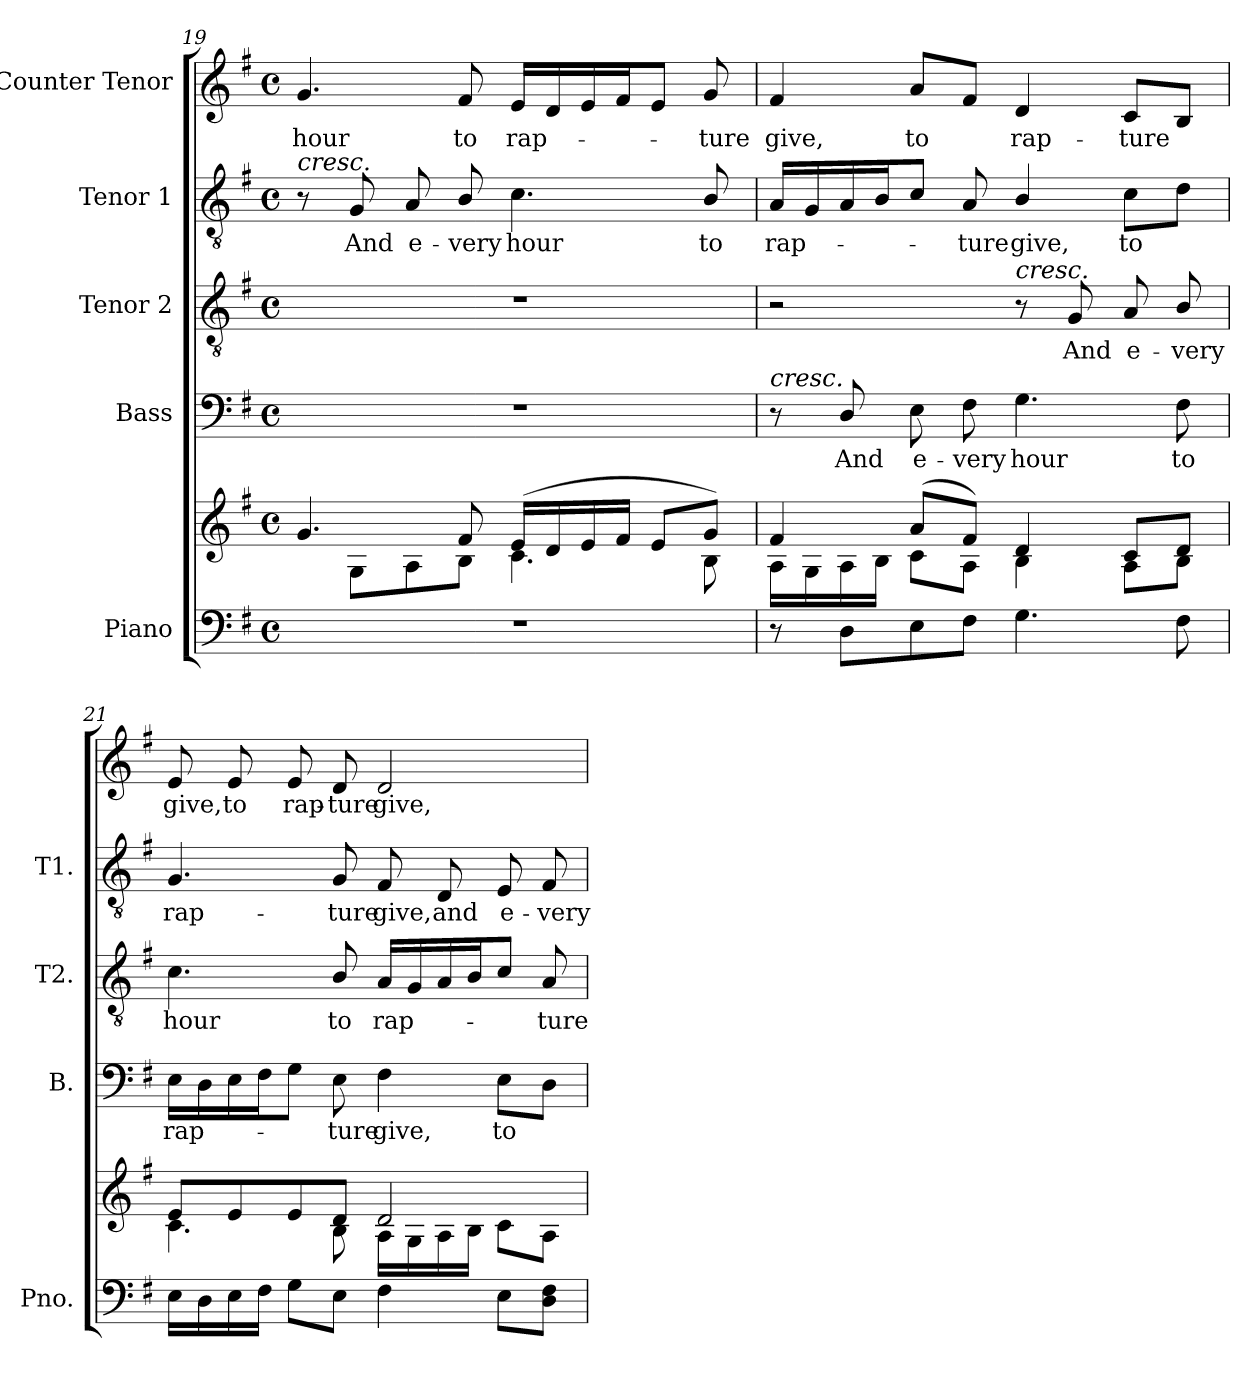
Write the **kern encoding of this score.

**kern	**kern	**kern	**text	**kern	**text	**kern	**text	**kern	**text
*part5	*part5	*part4	*part4	*part3	*part3	*part2	*part2	*part1	*part1
*staff6	*staff5	*staff4	*staff4	*staff3	*staff3	*staff2	*staff2	*staff1	*staff1
*I"Piano	*	*I"Bass	*	*I"Tenor 2	*	*I"Tenor 1	*	*I"Counter Tenor	*
*I'Pno.	*	*I'B.	*	*I'T2.	*	*I'T1.	*	*	*
*clefF4	*clefG2	*clefF4	*	*clefGv2	*	*clefGv2	*	*clefG2	*
*	*	*	*	*ITrd7c12	*	*ITrd7c12	*	*	*
*k[f#]	*k[f#]	*k[f#]	*	*k[f#]	*	*k[f#]	*	*k[f#]	*
*G:	*G:	*G:	*	*G:	*	*G:	*	*G:	*
*M4/4	*M4/4	*M4/4	*	*M4/4	*	*M4/4	*	*M4/4	*
*met(c)	*met(c)	*met(c)	*	*met(c)	*	*met(c)	*	*met(c)	*
=19	=19	=19	=19	=19	=19	=19	=19	=19	=19
*	*^	*	*	*	*	*	*	*	*
!	!	!	!	!	!	!	!LO:TX:a:i:t=cresc.	!	!	!
!	!	!	!	!	!	!	!	!	!	!LO:LY:b:color=#000000
1r	4.gi/	8ryy	1r	.	1r	.	8r	.	4.gi/	hour
!	!	!	!	!	!	!	!	!LO:LY:b:color=#000000	!	!
.	.	8Gi\L	.	.	.	.	8GGi/	And	.	.
!	!	!	!	!	!	!	!	!LO:LY:b:color=#000000	!	!
.	.	8Ai\	.	.	.	.	8AAi/	e-	.	.
!	!	!	!	!	!	!	!	!LO:LY:b:color=#000000	!	!
!	!	!	!	!	!	!	!	!	!	!LO:LY:b:color=#000000
.	8f#i/	8Bi\J	.	.	.	.	8BBi/	-very	8f#i/	to
!	!	!	!	!	!	!	!	!LO:LY:b:color=#000000	!	!
!	!	!	!	!	!	!	!	!	!	!LO:LY:b:color=#000000
.	(16ei/LL	4.ci\	.	.	.	.	4.Ci\	hour	16ei/LL	rap-
.	16di/	.	.	.	.	.	.	.	16di/	.
.	16ei/	.	.	.	.	.	.	.	16ei/	.
.	16f#i/JJ	.	.	.	.	.	.	.	16f#i/J	.
.	8ei/L	.	.	.	.	.	.	.	8ei/J	.
!	!	!	!	!	!	!	!	!LO:LY:b:color=#000000	!	!
!	!	!	!	!	!	!	!	!	!	!LO:LY:b:color=#000000
.	8gi/J)	8Bi\	.	.	.	.	8BBi/	to	8gi/	-ture
!!LO:LB:g=z
=20	=20	=20	=20	=20	=20	=20	=20	=20	=20	=20
!	!	!	!	!	!	!	!	!LO:LY:b:color=#000000	!	!
!	!	!	!LO:TX:a:i:t=cresc.	!	!	!	!	!	!	!
!	!	!	!	!	!	!	!	!	!	!LO:LY:b:color=#000000
8r	4f#i/	16Ai\LL	8r	.	2r	.	16AAi/LL	rap-	4f#i/	give,
.	.	16Gi\	.	.	.	.	16GGi/	.	.	.
!	!	!	!	!LO:LY:b:color=#000000	!	!	!	!	!	!
8Di\L	.	16Ai\	8Di/	And	.	.	16AAi/	.	.	.
.	.	16Bi\JJ	.	.	.	.	16BBi/J	.	.	.
!	!	!	!	!LO:LY:b:color=#000000	!	!	!	!	!	!
!	!	!	!	!	!	!	!	!	!	!LO:LY:b:color=#000000
8Ei\	(8ai/L	8ci\L	8Ei\	e-	.	.	8Ci/J	.	8ai/L	to
!	!	!	!	!LO:LY:b:color=#000000	!	!	!	!	!	!
!	!	!	!	!	!	!	!	!LO:LY:b:color=#000000	!	!
8F#i\J	8f#i/J)	8Ai\J	8F#i\	-very	.	.	8AAi/	-ture	8f#i/J	.
!	!	!	!	!LO:LY:b:color=#000000	!	!	!	!	!	!
!	!	!	!	!	!	!	!	!LO:LY:b:color=#000000	!	!
!	!	!	!	!	!LO:TX:a:i:t=cresc.	!	!	!	!	!
!	!	!	!	!	!	!	!	!	!	!LO:LY:b:color=#000000
4.Gi\	4di/	4Bi\	4.Gi\	hour	8r	.	4BBi/	give,	4di/	rap-
!	!	!	!	!	!	!LO:LY:b:color=#000000	!	!	!	!
.	.	.	.	.	8GGi/	And	.	.	.	.
!	!	!	!	!	!	!LO:LY:b:color=#000000	!	!	!	!
!	!	!	!	!	!	!	!	!LO:LY:b:color=#000000	!	!
!	!	!	!	!	!	!	!	!	!	!LO:LY:b:color=#000000
.	8ci/L	8Ai\L	.	.	8AAi/	e-	8Ci\L	to	8ci/L	-ture
!	!	!	!	!LO:LY:b:color=#000000	!	!	!	!	!	!
!	!	!	!	!	!	!LO:LY:b:color=#000000	!	!	!	!
8F#i\	8di/J	8Bi\J	8F#i\	to	8BBi/	-very	8Di\J	.	8Bi/J	.
=21	=21	=21	=21	=21	=21	=21	=21	=21	=21	=21
!	!	!	!	!LO:LY:b:color=#000000	!	!	!	!	!	!
!	!	!	!	!	!	!LO:LY:b:color=#000000	!	!	!	!
!	!	!	!	!	!	!	!	!LO:LY:b:color=#000000	!	!
!	!	!	!	!	!	!	!	!	!	!LO:LY:b:color=#000000
16Ei\LL	8ei/L	4.ci\	16Ei\LL	rap-	4.Ci\	hour	4.GGi/	rap-	8ei/	give,
16Di\	.	.	16Di\	.	.	.	.	.	.	.
!	!	!	!	!	!	!	!	!	!	!LO:LY:b:color=#000000
16Ei\	8ei/	.	16Ei\	.	.	.	.	.	8ei/	to
16F#i\JJ	.	.	16F#i\J	.	.	.	.	.	.	.
!	!	!	!	!	!	!	!	!	!	!LO:LY:b:color=#000000
8Gi\L	8ei/	.	8Gi\J	.	.	.	.	.	8ei/	rap-
!	!	!	!	!LO:LY:b:color=#000000	!	!	!	!	!	!
!	!	!	!	!	!	!LO:LY:b:color=#000000	!	!	!	!
!	!	!	!	!	!	!	!	!LO:LY:b:color=#000000	!	!
!	!	!	!	!	!	!	!	!	!	!LO:LY:b:color=#000000
8Ei\J	8di/J	8Bi\	8Ei\	-ture	8BBi/	to	8GGi/	-ture	8di/	-ture
!	!	!	!	!LO:LY:b:color=#000000	!	!	!	!	!	!
!	!	!	!	!	!	!LO:LY:b:color=#000000	!	!	!	!
!	!	!	!	!	!	!	!	!LO:LY:b:color=#000000	!	!
!	!	!	!	!	!	!	!	!	!	!LO:LY:b:color=#000000
4F#i\	2di/	16Ai\LL	4F#i\	give,	16AAi/LL	rap-	8FF#i/	give,	2di/	give,
.	.	16Gi\	.	.	16GGi/	.	.	.	.	.
!	!	!	!	!	!	!	!	!LO:LY:b:color=#000000	!	!
.	.	16Ai\	.	.	16AAi/	.	8DDi/	and	.	.
.	.	16Bi\JJ	.	.	16BBi/J	.	.	.	.	.
!	!	!	!	!LO:LY:b:color=#000000	!	!	!	!	!	!
!	!	!	!	!	!	!	!	!LO:LY:b:color=#000000	!	!
8Ei\L	.	8ci\L	8Ei\L	to	8Ci/J	.	8EEi/	e-	.	.
!	!	!	!	!	!	!LO:LY:b:color=#000000	!	!	!	!
!	!	!	!	!	!	!	!	!LO:LY:b:color=#000000	!	!
8Di\ 8F#iJ	.	8Ai\J	8Di\J	.	8AAi/	-ture	8FF#i/	-very	.	.
*	*v	*v	*	*	*	*	*	*	*	*
=	=	=	=	=	=	=	=	=	=
*-	*-	*-	*-	*-	*-	*-	*-	*-	*-
